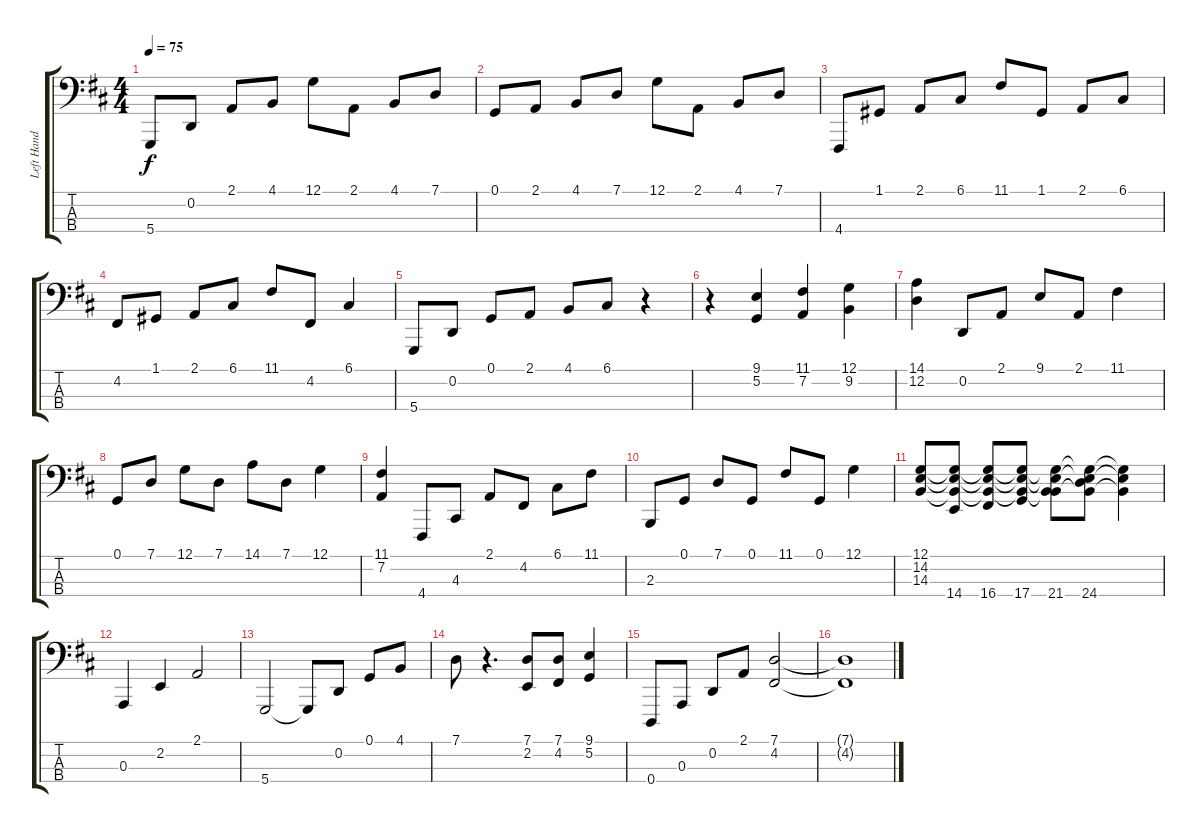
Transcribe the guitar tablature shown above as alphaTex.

\track ("Left Hand" "Left Hand") {instrument acousticgrandpiano}
\staff {score tabs}
\tuning (G2 D2 A1 D1) {hide}
\ts (4 4)
\tempo 75
\clef f4
\ks d
5.4.8{dy f} 0.2.8 2.1.8 4.1.8 12.1.8 2.1.8 4.1.8 7.1.8 |
0.1.8 2.1.8 4.1.8 7.1.8 12.1.8 2.1.8 4.1.8 7.1.8 |
4.4.8 1.1.8 2.1.8 6.1.8 11.1.8 1.1.8 2.1.8 6.1.8 |
4.2.8 1.1.8 2.1.8 6.1.8 11.1.8 4.2.8 6.1.4 |
5.4.8 0.2.8 0.1.8 2.1.8 4.1.8 6.1.8 r.4 |
r.4 (9.1 5.2).4 (11.1 7.2).4 (12.1 9.2).4 |
(14.1 12.2).4 0.2.8 2.1.8 9.1.8 2.1.8 11.1.4 |
0.1.8 7.1.8 12.1.8 7.1.8 14.1.8 7.1.8 12.1.4 |
(11.1 7.2).4 4.4.8 4.3.8 2.1.8 4.2.8 6.1.8 11.1.8 |
2.3.8 0.1.8 7.1.8 0.1.8 11.1.8 0.1.8 12.1.4 |
(12.1 14.2 14.3).8 (12.1{t} 14.2{t} 14.3{t} 14.4).8 (12.1{t} 14.2{t} 14.3{t} 16.4).8 (12.1{t} 14.2{t} 14.3{t} 17.4).8 (12.1{t} 14.2{t} 14.3{t} 21.4).8 (12.1{t} 14.2{t} 14.3{t} 24.4).8 (12.1{t} 14.2{t} 14.3{t}).4 |
0.3.4 2.2.4 2.1.2 |
5.4.2 5.4{t}.8 0.2.8 0.1.8 4.1.8 |
7.1.8 r.4{d} (7.1 2.2).8 (7.1 4.2).8 (9.1 5.2).4 |
0.4.8 0.3.8 0.2.8 2.1.8 (7.1 4.2).2 |
(7.1{t} 4.2{t}).1
